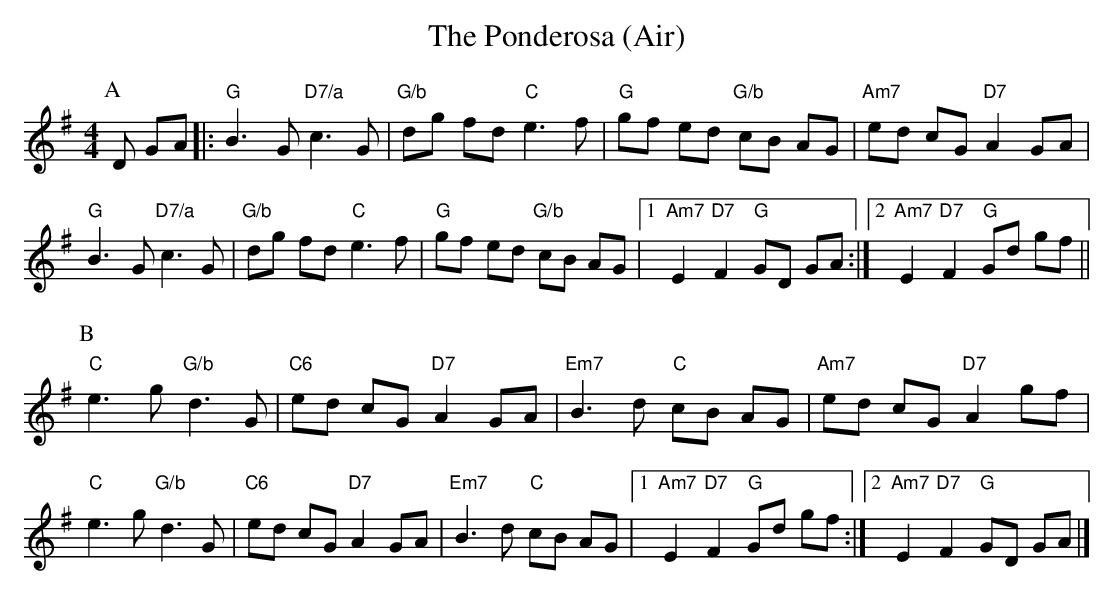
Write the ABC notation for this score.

X:1
T:Ponderosa (Air), The
M:4/4
L:1/8
K:G
P:A
D GA |: "G"B3G "D7/a"c3G | "G/b"dg fd "C"e3f | "G"gf ed "G/b"cB AG | "Am7"ed cG "D7"A2 GA |
"G"B3G "D7/a"c3G | "G/b"dg fd "C"e3f | "G"gf ed "G/b"cB AG |1 "Am7"E2 "D7"F2 "G"GD GA :|2 "Am7"E2 "D7"F2 "G"Gd gf ||
P:B
"C"e3g "G/b"d3G | "C6"ed cG "D7"A2 GA | "Em7"B3d "C"cB AG | "Am7"ed cG "D7"A2 gf |
"C"e3g "G/b"d3G | "C6"ed cG "D7"A2 GA | "Em7"B3d "C"cB AG |1 "Am7"E2 "D7"F2 "G"Gd gf :|2 "Am7"E2 "D7"F2 "G"GD GA |]
